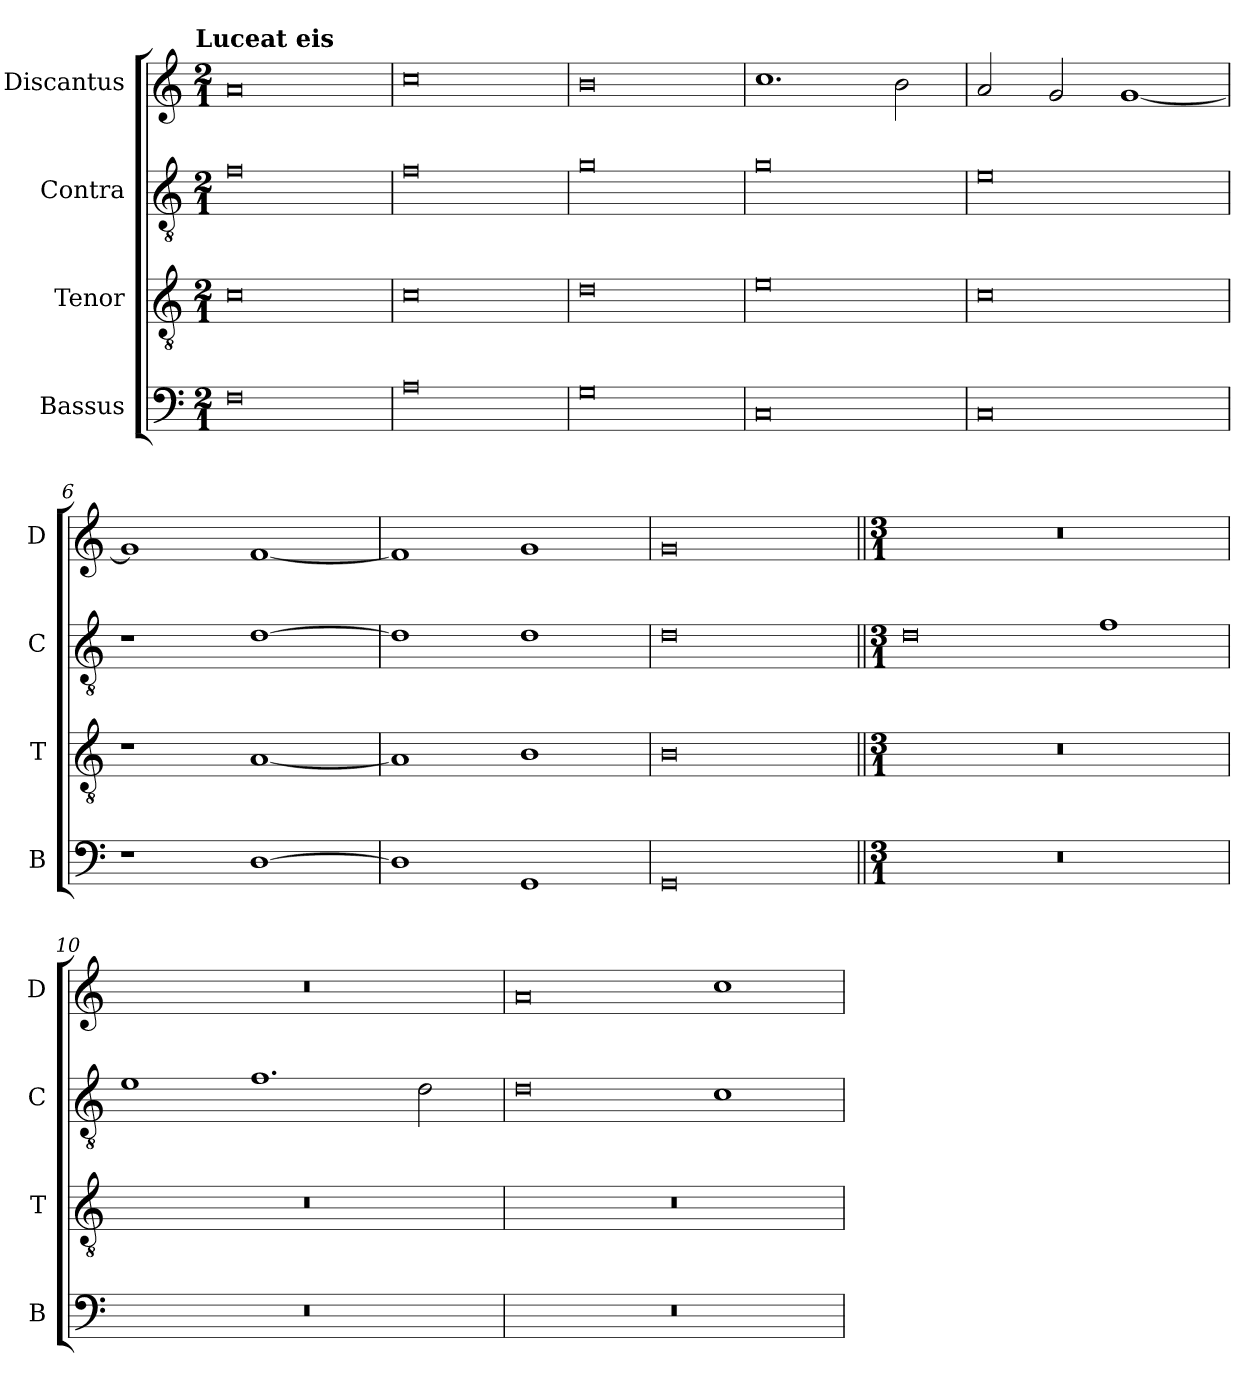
**kern	**kern	**kern	**kern
*part4	*part3	*part2	*part1
*staff4	*staff3	*staff2	*staff1
*I"Bassus	*I"Tenor	*I"Contra	*I"Discantus
*I'B	*I'T	*I'C	*I'D
*clefF4	*clefGv2	*clefGv2	*clefG2
*k[]	*k[]	*k[]	*k[]
!!LO:TX:omd:t=Luceat eis
*M2/1	*M2/1	*M2/1	*M2/1
=1	=1	=1	=1
0F	0c	0f	0a
=2	=2	=2	=2
0A	0c	0f	0cc
=3	=3	=3	=3
0G	0d	0g	0b
=4	=4	=4	=4
0C	0e	0g	1.cc
.	.	.	2b\
=5	=5	=5	=5
0C	0c	0e	2a/
.	.	.	2g/
.	.	.	[1g
=6	=6	=6	=6
1r	1r	1r	1g]
[1D	[1A	[1d	[1f
=7	=7	=7	=7
1D]	1A]	1d]	1f]
1GG	1B	1d	1g
=8	=8	=8	=8
0GG	0B	0d	0g
=9||	=9||	=9||	=9||
*M3/1	*M3/1	*M3/1	*M3/1
0.r	0.r	0d	0.r
.	.	1f	.
=10	=10	=10	=10
0.r	0.r	1e	0.r
.	.	1.f	.
.	.	2d\	.
=11	=11	=11	=11
0.r	0.r	0d	0a
.	.	1c	1cc
=	=	=	=
*-	*-	*-	*-
